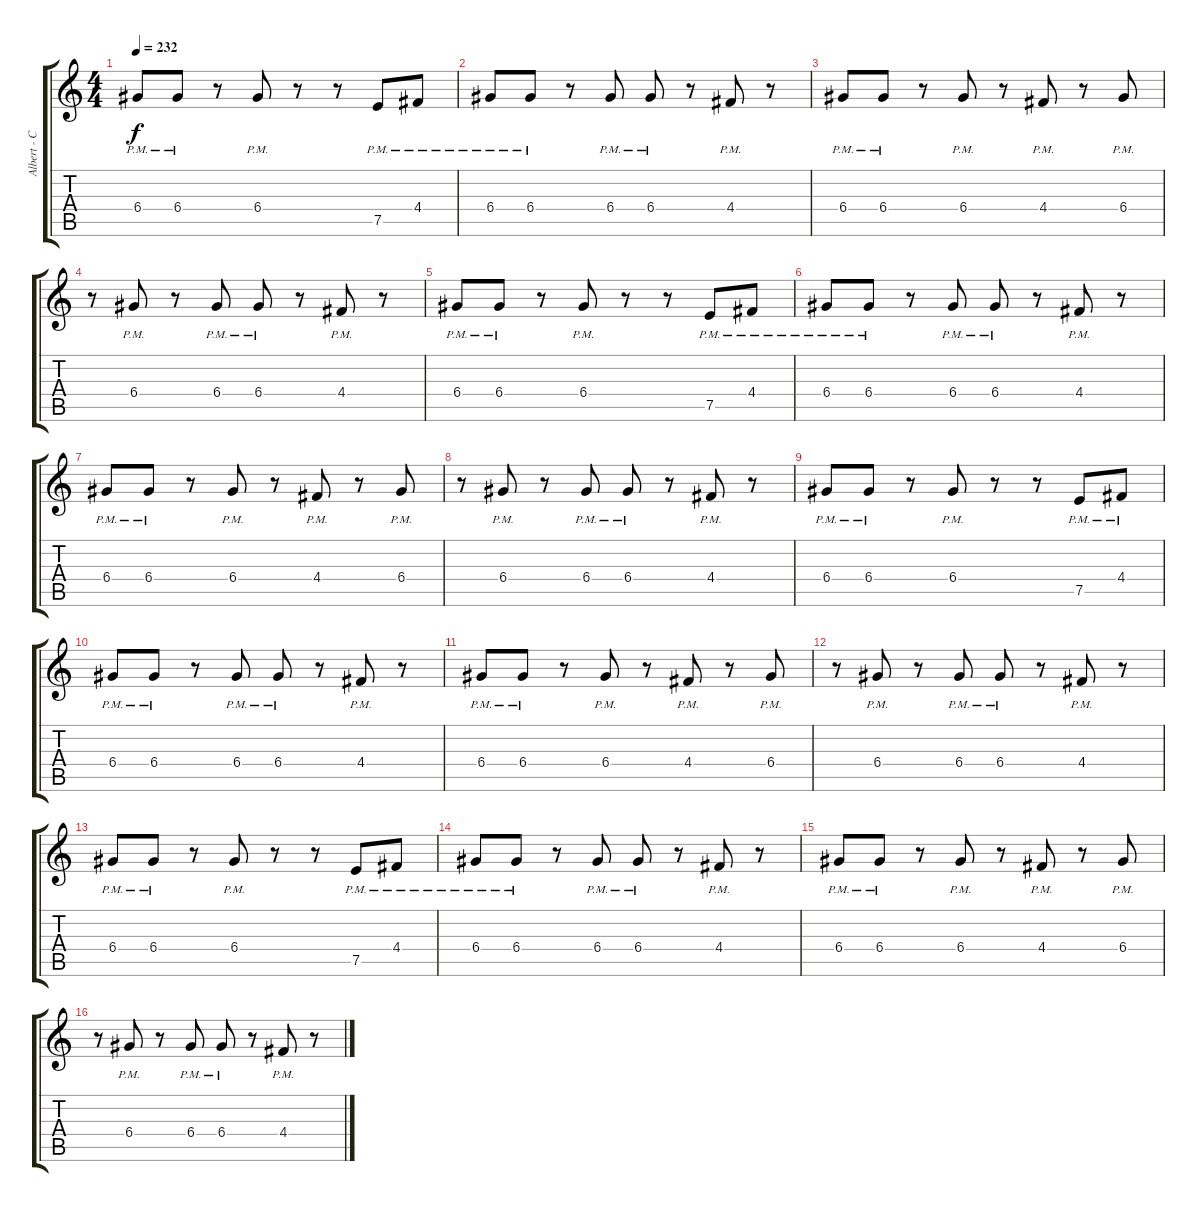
\track ("Albert - Clean" "Albert - C") {instrument electricguitarjazz}
\staff {score tabs}
\tuning (E4 B3 G3 D3 A2 E2) {hide}
\ts (4 4)
\tempo 232
\clef g2
\ks c
6.4{pm}.8{dy f} 6.4{pm}.8 r.8 6.4{pm}.8 r.8 r.8 7.5{pm}.8 4.4{pm}.8 |
6.4{pm}.8 6.4{pm}.8 r.8 6.4{pm}.8 6.4{pm}.8 r.8 4.4{pm}.8 r.8 |
6.4{pm}.8 6.4{pm}.8 r.8 6.4{pm}.8 r.8 4.4{pm}.8 r.8 6.4{pm}.8 |
r.8 6.4{pm}.8 r.8 6.4{pm}.8 6.4{pm}.8 r.8 4.4{pm}.8 r.8 |
6.4{pm}.8 6.4{pm}.8 r.8 6.4{pm}.8 r.8 r.8 7.5{pm}.8 4.4{pm}.8 |
6.4{pm}.8 6.4{pm}.8 r.8 6.4{pm}.8 6.4{pm}.8 r.8 4.4{pm}.8 r.8 |
6.4{pm}.8 6.4{pm}.8 r.8 6.4{pm}.8 r.8 4.4{pm}.8 r.8 6.4{pm}.8 |
r.8 6.4{pm}.8 r.8 6.4{pm}.8 6.4{pm}.8 r.8 4.4{pm}.8 r.8 |
6.4{pm}.8 6.4{pm}.8 r.8 6.4{pm}.8 r.8 r.8 7.5{pm}.8 4.4{pm}.8 |
6.4{pm}.8 6.4{pm}.8 r.8 6.4{pm}.8 6.4{pm}.8 r.8 4.4{pm}.8 r.8 |
6.4{pm}.8 6.4{pm}.8 r.8 6.4{pm}.8 r.8 4.4{pm}.8 r.8 6.4{pm}.8 |
r.8 6.4{pm}.8 r.8 6.4{pm}.8 6.4{pm}.8 r.8 4.4{pm}.8 r.8 |
6.4{pm}.8 6.4{pm}.8 r.8 6.4{pm}.8 r.8 r.8 7.5{pm}.8 4.4{pm}.8 |
6.4{pm}.8 6.4{pm}.8 r.8 6.4{pm}.8 6.4{pm}.8 r.8 4.4{pm}.8 r.8 |
6.4{pm}.8 6.4{pm}.8 r.8 6.4{pm}.8 r.8 4.4{pm}.8 r.8 6.4{pm}.8 |
r.8 6.4{pm}.8 r.8 6.4{pm}.8 6.4{pm}.8 r.8 4.4{pm}.8 r.8
